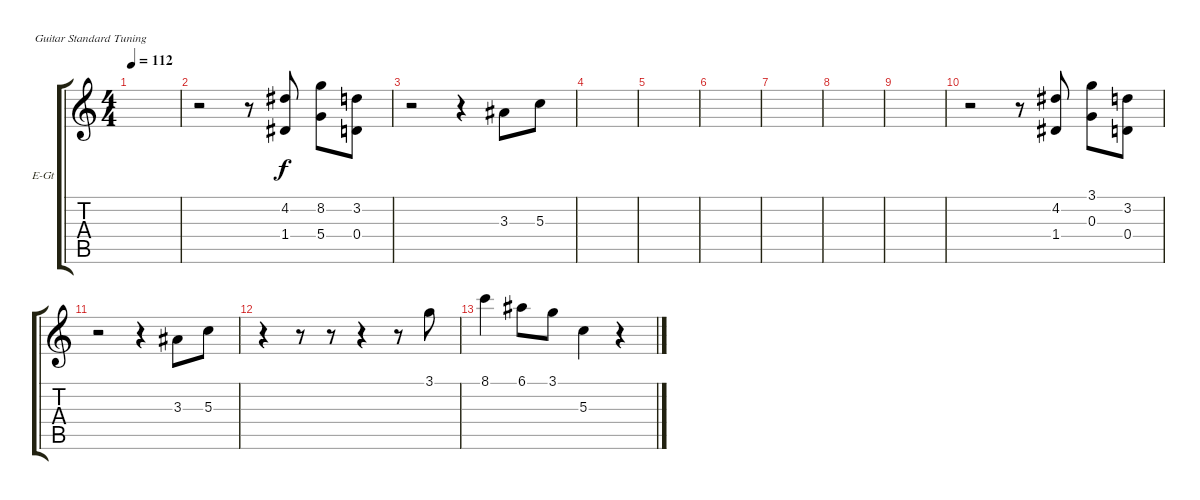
\bracketExtendMode groupsimilarinstruments
\firstSystemTrackNameOrientation horizontal
\otherSystemsTrackNameOrientation horizontal
\track ("Voice" "E-Gt") {instrument acousticgrandpiano}
\staff {score tabs}
\tuning (E4 B3 G3 D3 A2 E2)
\displaytranspose 12
\ts (4 4)
\tempo 112
\clef g2
\ks c
|
r.2 r.8 (4.2 1.4).8 (5.4 8.2).8 (3.2 0.4).8 |
r.2 r.4 3.3.8 5.3.8 |
|
|
|
|
|
|
r.2 r.8 (4.2 1.4).8 (3.1 0.3).8 (3.2 0.4).8 |
r.2 r.4 3.3.8 5.3.8 |
r.4 r.8 r.8 r.4 r.8 3.1.8 |
8.1.4 6.1.8 3.1.8 5.3.4 r.4
